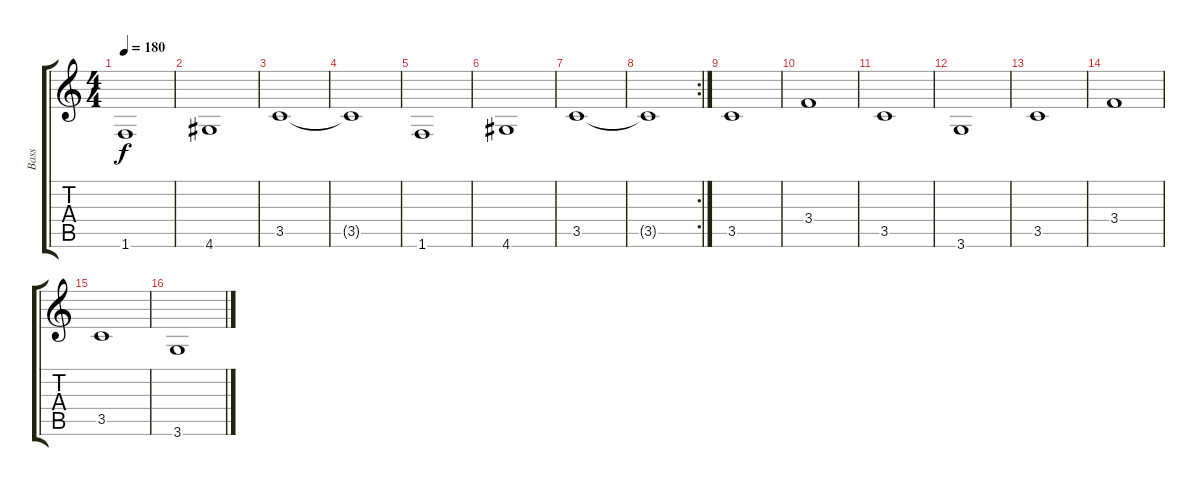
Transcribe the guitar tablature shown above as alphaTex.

\track ("Bass" "Bass") {instrument electricbassfinger}
\staff {score tabs}
\tuning (E4 B3 G3 D3 A2 E2) {hide}
\ts (4 4)
\tempo 180
\clef g2
\ks c
1.6.1{dy f instrument electricbassfinger} |
4.6.1 |
3.5.1 |
3.5{t}.1 |
1.6.1 |
4.6.1 |
3.5.1 |
\rc 2
3.5{t}.1 |
3.5.1 |
3.4.1 |
3.5.1 |
3.6.1 |
3.5.1 |
3.4.1 |
3.5.1 |
3.6.1
